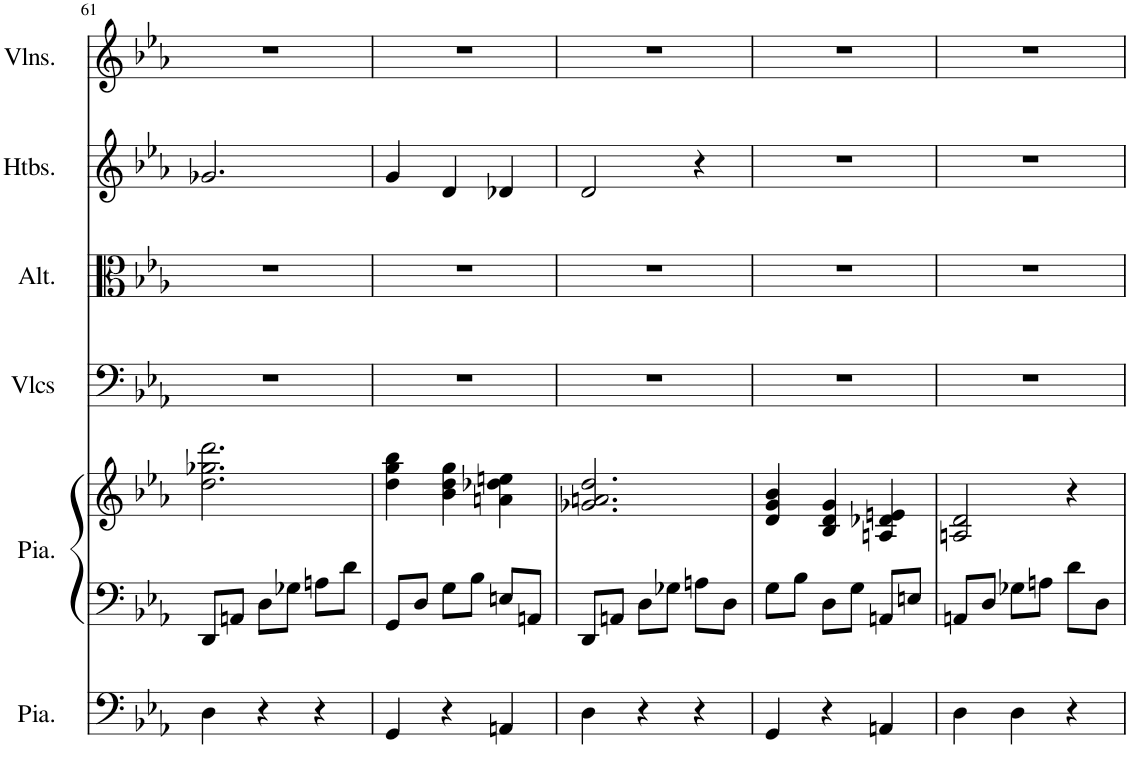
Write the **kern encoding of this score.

**kern	**kern	**kern	**kern	**kern	**kern	**kern
*part6	*part5	*part5	*part4	*part3	*part2	*part1
*staff7	*staff6	*staff5	*staff4	*staff3	*staff2	*staff1
*I"Piano, Pedals	*I"Piano, Organ	*	*I"Violoncelles, Bass	*I"Altos, Tenor	*I"Hautbois, Alto	*I"Violons, Soprano
*I'Pia.	*I'Pia.	*	*I'Vlcs	*I'Alt.	*I'Htbs.	*I'Vlns.
!!LO:PB:g=z
*clefF4	*clefF4	*clefG2	*clefF4	*clefC3	*clefG2	*clefG2
*k[b-e-a-]	*k[b-e-a-]	*k[b-e-a-]	*k[b-e-a-]	*k[b-e-a-]	*k[b-e-a-]	*k[b-e-a-]
*M3/4	*M3/4	*M3/4	*M3/4	*M3/4	*M3/4	*M3/4
=61	=61	=61	=61	=61	=61	=61
4D\	8DD/L	2.dd\ 2.gg-X\ 2.ddd\	2.r	2.r	2.g-X/	2.r
.	8AAn/J	.	.	.	.	.
4r	8D\L	.	.	.	.	.
.	8G-X\J	.	.	.	.	.
4r	8An\L	.	.	.	.	.
.	8d\J	.	.	.	.	.
=62	=62	=62	=62	=62	=62	=62
4GG/	8GG/L	4dd\ 4gg\ 4bb-\	2.r	2.r	4g/	2.r
.	8D/J	.	.	.	.	.
4r	8G\L	4b-\ 4dd\ 4gg\	.	.	4d/	.
.	8B-\J	.	.	.	.	.
4AAn/	8En/L	4an\ 4dd-X\ 4een\	.	.	4d-X/	.
.	8AAn/J	.	.	.	.	.
=63	=63	=63	=63	=63	=63	=63
4D\	8DD/L	2.g-X/ 2.an/ 2.dd/	2.r	2.r	2d/	2.r
.	8AAn/J	.	.	.	.	.
4r	8D\L	.	.	.	.	.
.	8G-X\J	.	.	.	.	.
4r	8An\L	.	.	.	4r	.
.	8D\J	.	.	.	.	.
=64	=64	=64	=64	=64	=64	=64
4GG/	8G\L	4d/ 4g/ 4b-/	2.r	2.r	2.r	2.r
.	8B-\J	.	.	.	.	.
4r	8D\L	4B-/ 4d/ 4g/	.	.	.	.
.	8G\J	.	.	.	.	.
4AAn/	8AAn/L	4An/ 4d-X/ 4en/	.	.	.	.
.	8En/J	.	.	.	.	.
=65	=65	=65	=65	=65	=65	=65
4D\	8AAn/L	2An/ 2d/	2.r	2.r	2.r	2.r
.	8D/J	.	.	.	.	.
4D\	8G-X\L	.	.	.	.	.
.	8An\J	.	.	.	.	.
4r	8d\L	4r	.	.	.	.
.	8D\J	.	.	.	.	.
=	=	=	=	=	=	=
*-	*-	*-	*-	*-	*-	*-
